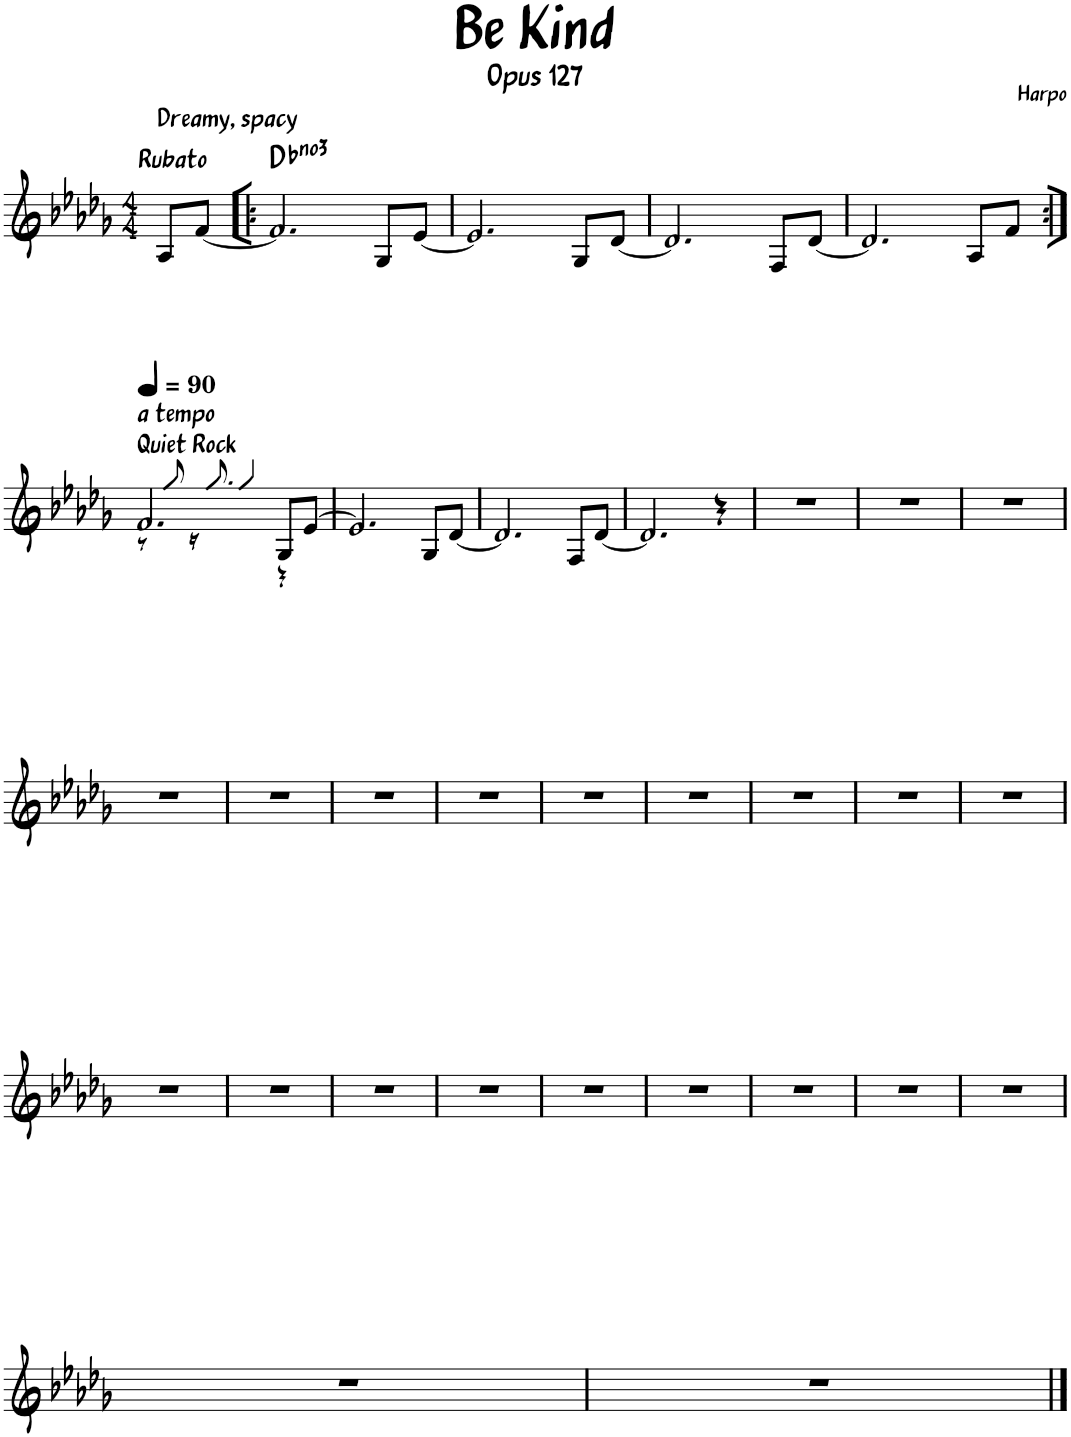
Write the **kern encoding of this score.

**kern	**harte
*part1	*part1
*staff1	*
*I"Piano	*
*I'Pno.	*
*clefG2	*
*k[b-e-a-d-g-]	*
*M4/4	*
=	=
!LO:TX:a:B:t=Dreamy, spacy	!
!LO:TX:a:B:t=Rubato	!
8A-/L	.
[8f/J	.
=1!|:	=1!|:
2.f/]	Db:maj(*3)
8G-/L	.
[8e-/J	.
=2	=2
2.e-/]	.
8G-/L	.
[8d-/J	.
=3	=3
2.d-/]	.
8F/L	.
[8d-/J	.
=4	=4
2.d-/]	.
8A-/L	.
8f/J	.
!!LO:LB:g=z
=5:|!	=5:|!
*MM90	*
*^	*
!LO:TX:a:B:t=Quiet Rock	!	!
!LO:TX:a:B:t=a tempo	!	!
2.f/	8r	.
.	8dd-/	.
.	16r	.
.	8.dd-/	.
.	4dd-/	.
8G-/L	4r	.
[8e-/J	.	.
*v	*v	*
=6	=6
2.e-/]	.
8G-/L	.
[8d-/J	.
=7	=7
2.d-/]	.
8F/L	.
[8d-/J	.
=8	=8
2.d-/]	.
4r	.
=9	=9
1r	.
=10	=10
1r	.
=11	=11
1r	.
!!LO:LB:g=z
=12	=12
1r	.
=13	=13
1r	.
=14	=14
1r	.
=15	=15
1r	.
=16	=16
1r	.
=17	=17
1r	.
=18	=18
1r	.
=19	=19
1r	.
=20	=20
1r	.
!!LO:LB:g=z
=21	=21
1r	.
=22	=22
1r	.
=23	=23
1r	.
=24	=24
1r	.
=25	=25
1r	.
=26	=26
1r	.
=27	=27
1r	.
=28	=28
1r	.
=29	=29
1r	.
!!LO:LB:g=z
=30	=30
1r	.
=31	=31
1r	.
==	==
*-	*-
